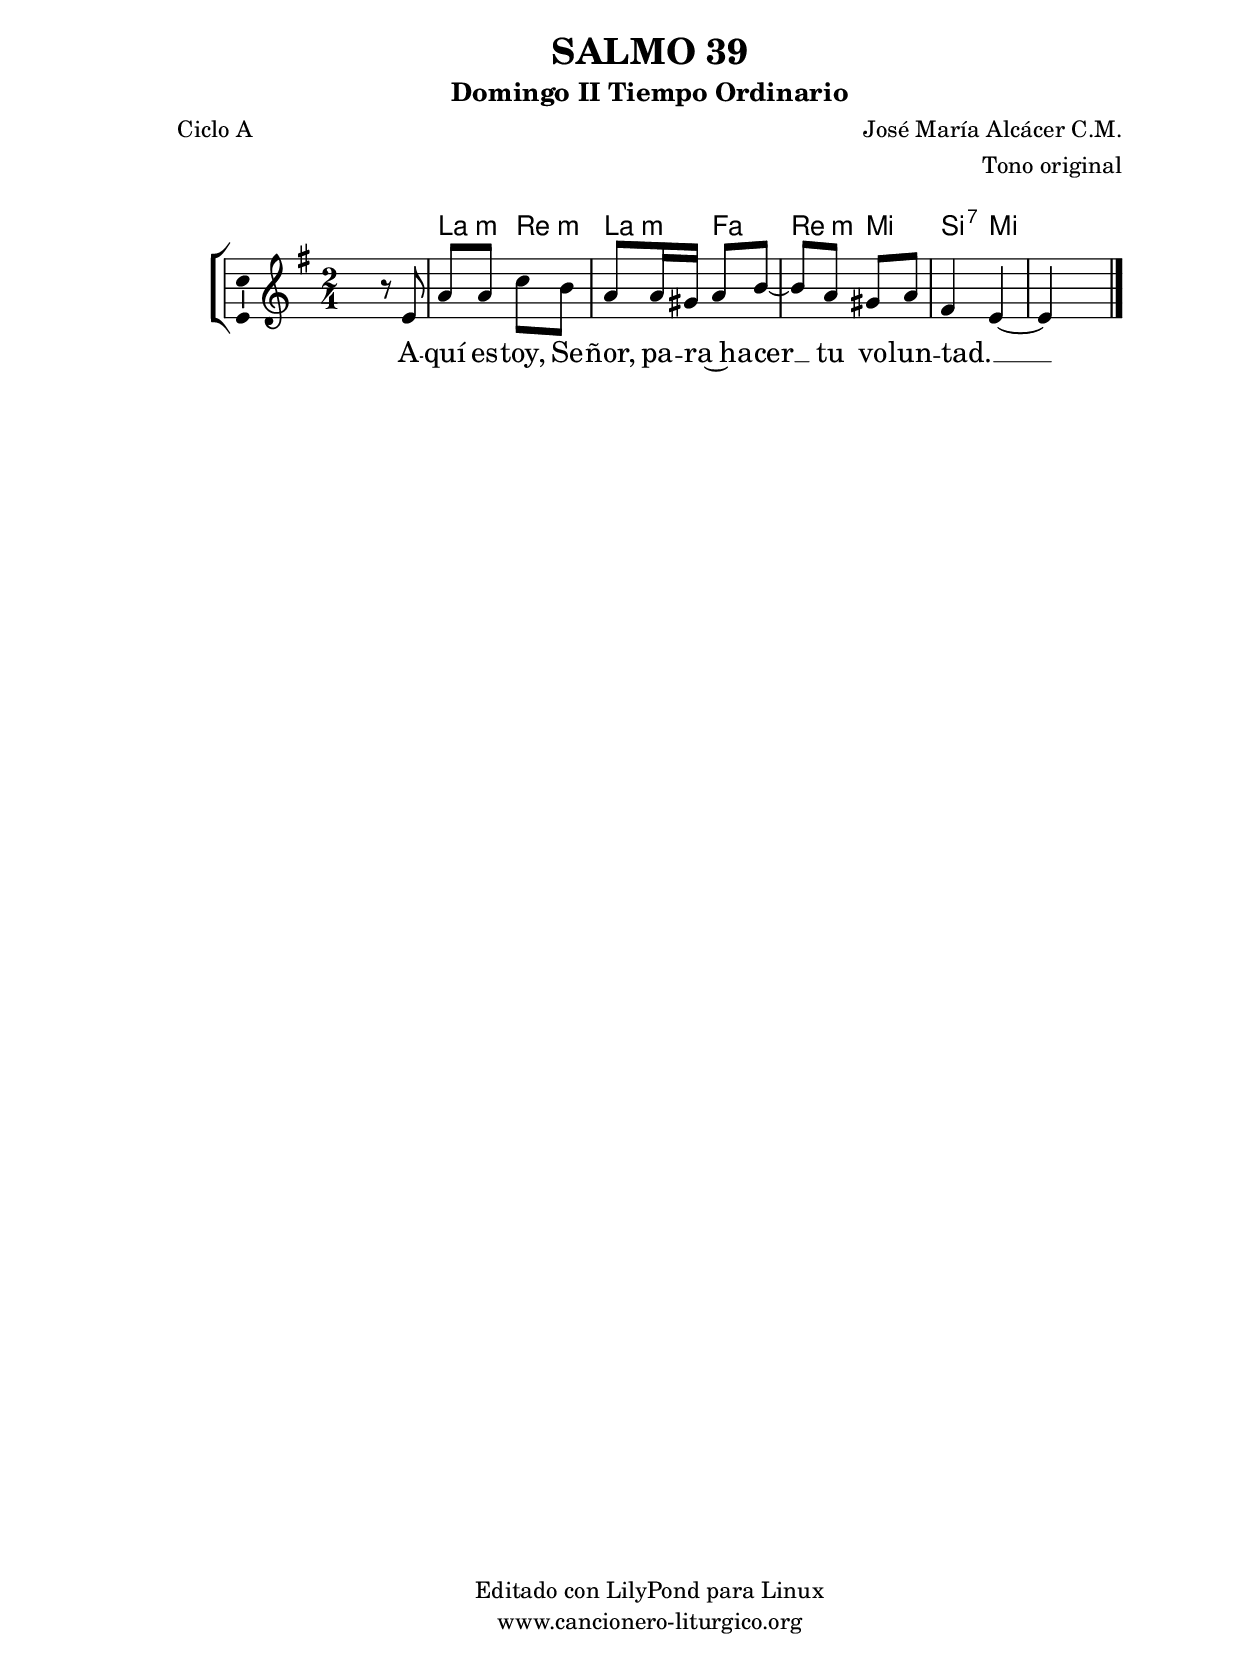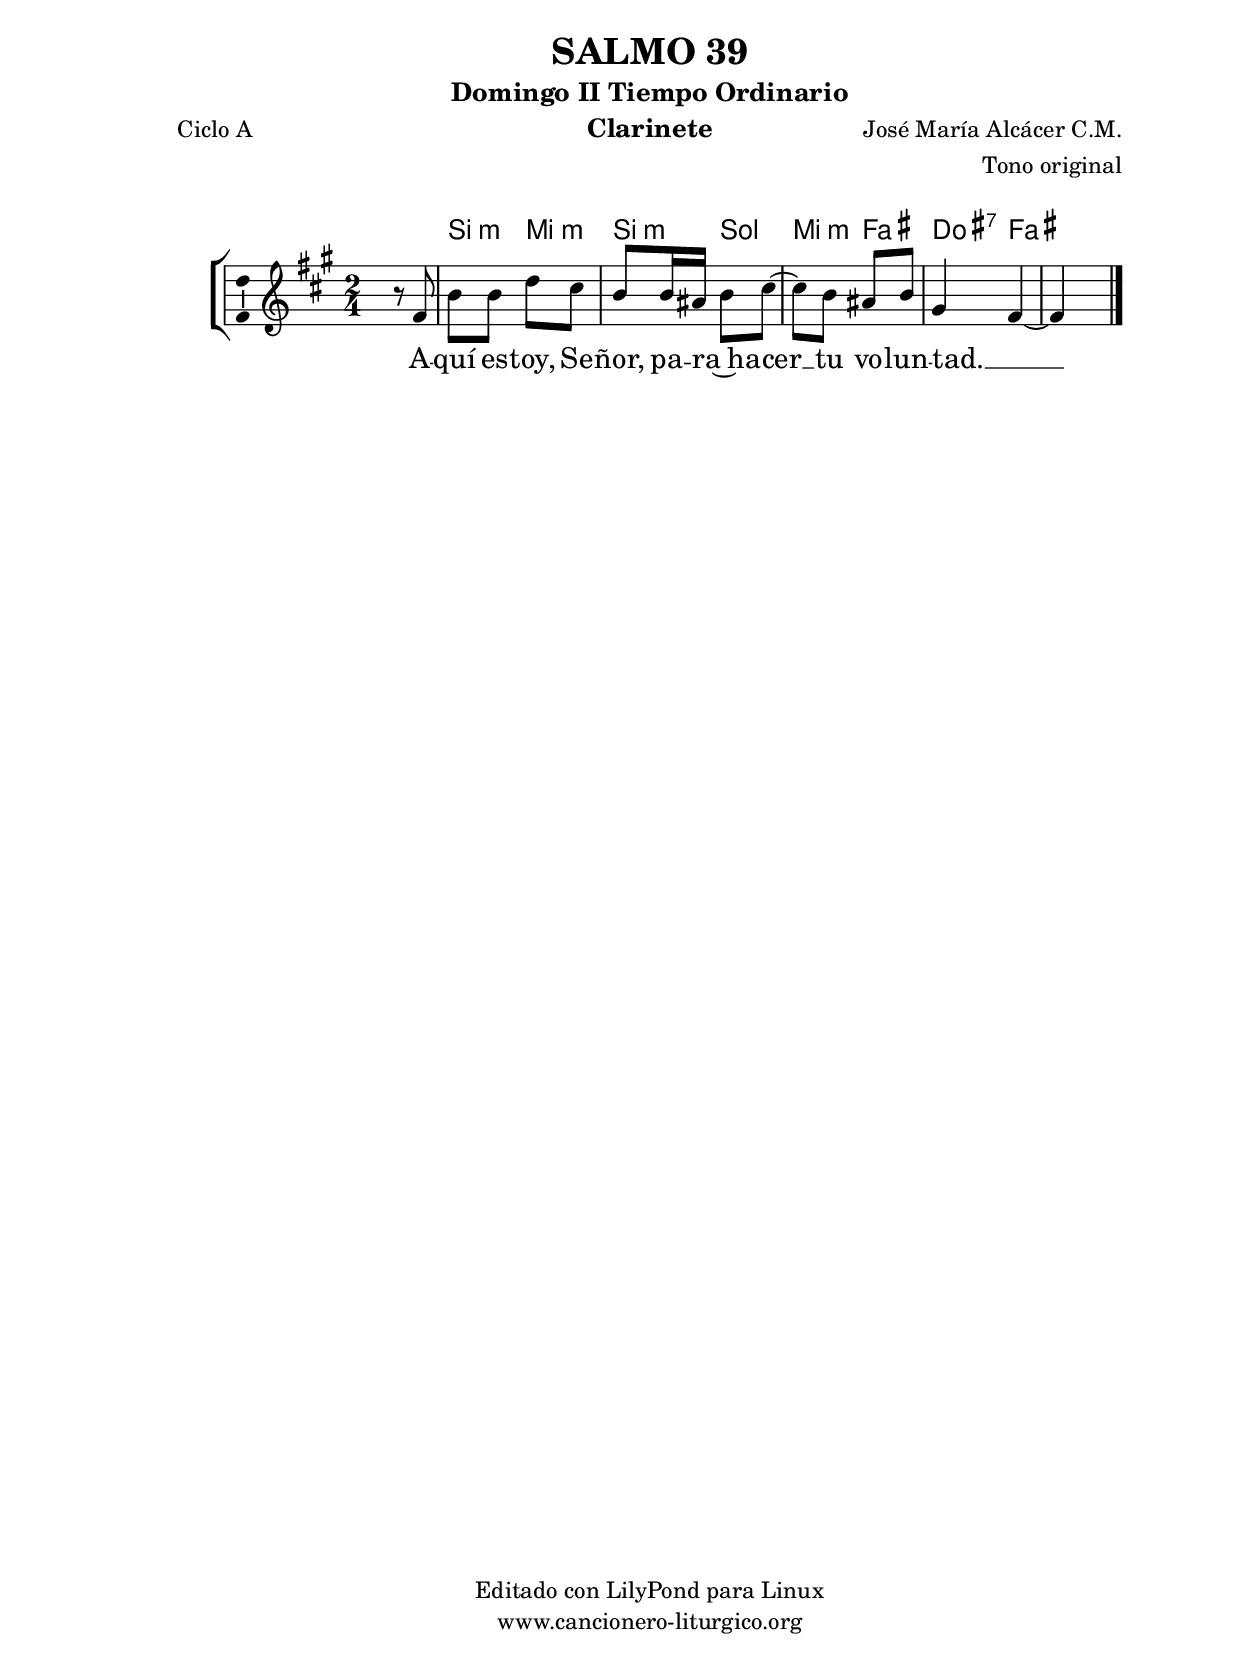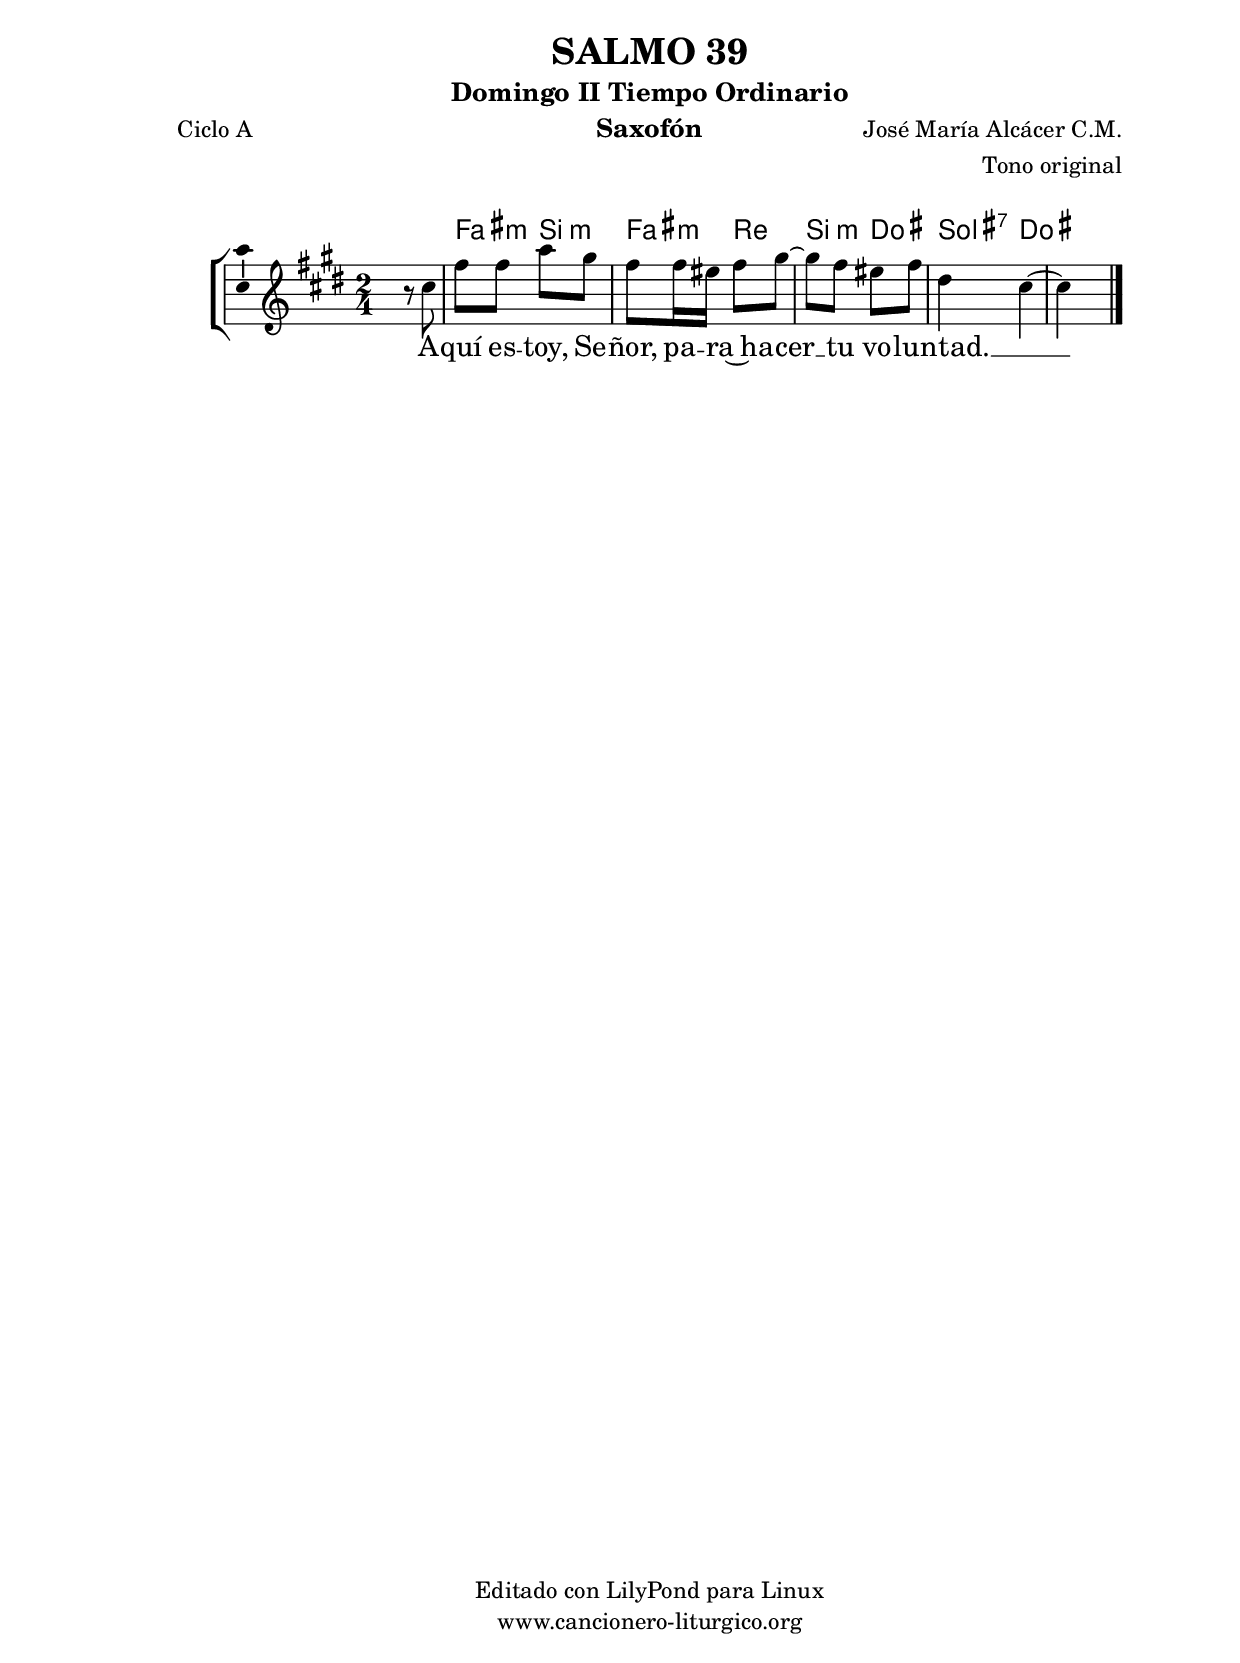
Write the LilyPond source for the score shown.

%
%para convertir .midi en .wav:
%timidity filename.midi -Ow -o finename.wav
%
%
%Para convertir de .wav a .mp3:
%lame -h -m j filename.wav
%
%
%para escuchar el midi:
%timidity nombrefichero.midi
%


%versión de lilypond para la que se ha escrito esta partitura:
\version "2.16.0"

	%Tamaño papel
	#(set-default-paper-size "a4")
	%Tamaño partitura
	#(set-global-staff-size 20)
	%No responde al pulsar sobre una nota
	#(ly:set-option 'point-and-click #f)

%parámetros del encabezamiento:
\header {
	title = "SALMO 39"
	subtitle = "Domingo II Tiempo Ordinario"
	composer = "José María Alcácer C.M."
	poet = "Ciclo A"
	meter = ""
%	arranger = "Tono original: Mi"
	arranger = "Tono original"
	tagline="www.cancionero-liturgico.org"
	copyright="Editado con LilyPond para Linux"
	}

%parámetros asociados al papel:
\paper  {
	oddHeaderMarkup = \markup {\fill-line { \on-the-fly #not-first-page \fromproperty #'header:title \on-the-fly #not-first-page \fromproperty #'header:composer }}
	evenHeaderMarkup = \markup {\fill-line { \fromproperty #'header:composer \fromproperty #'header:title }}
	#(set-paper-size "a4")
	print-page-number = ##f
	first-page-number = 1
	print-first-page-number = ##f
%	head-separation = 3.0 \cm
	top-margin = 2.0 \cm
	bottom-margin = 0.5\cm
%%%	bottom-margin = -1.0\cm
	left-margin = 3.0 \cm
	line-width = 16.0 \cm 
	indent = 8\mm
	interscoreline = 2.\mm
	between-system-space = 15\mm
%	para que las partituras no llenen la hoja:
	ragged-bottom = ##t
%	idem para la última hoja:
	ragged-last-bottom = ##f
%	para que las partituras llenen el ancho del papel:
	ragged-last = ##f
	after-title-space = 2.5 \cm
%page-count=1
%system-count=8

	%Flexible Vertical Spacing
%	markup-markup-spacing =
%	#'((basic-distance . 15) (minimum-distance . 15) (padding . 3))
	markup-system-spacing =
	#'((basic-distance . 15) (minimum-distance . 15) (padding . 3))
	system-system-spacing =
	#'((basic-distance . 15) (minimum-distance . 15) (padding . 3))
	score-system-spacing =
	#'((basic-distance . 15) (minimum-distance . 15) (padding . 5))
%	top-system-spacing = % header
%	#'((basic-distance . 8) (minimum-distance . 0) (padding . 3))
%	top-markup-spacing =
%	#'((basic-distance . 20) (minimum-distance . 20) (padding . 3))
	last-bottom-spacing = % footer
	#'((basic-distance . 5) (minimum-distance . 5) (padding . 3))
%	score-markup-spacing =
%	#'((basic-distance . 16) (minimum-distance . 13) (padding . 3))

	}


%parámetros que afectan a toda la partitura:
global =  {
	%clave de sol (G):
	\clef G
	%armadura:
%	\transpose e g
	\key e \minor
	\tempo 4=58
	\set Score.tempoHideNote = ##t
	}


acordes = {
	\italianChords
	\chordmode {
%	\transpose e g
{

s2
a4:m d:m a:m f d:m e b:7 e s s

	}
	}
}

melodia = 
%	\transpose e g
{
	\relative c'{

\time 2/4

s4 r8 e8
a8 a c b
a8 a16 gis a8 b~
b8 a gis a
fis4 e~
e4 s4

	\bar "|."
	}
	}


texto = \lyricmode {
A -- quí es -- toy, Se -- ñor, pa -- ra~ha _ -- cer __ tu vo -- lun -- tad. __ _
	}


acordesStaff = \context ChordNames = acordesStaff <<
	\set chordChanges = ##t
	\acordes
	>>


vozStaff = \context Voice = vozStaff
\with {\consists "Ambitus_engraver"}
<<
%	\set Staff.instrumentName = ""
%	\set Staff.shortInstrumentName = ""
%	\set Staff.midiInstrument = #"clarinet"
%	\set Staff.midiInstrument = #"cello"
%	\set Staff.midiInstrument = #"flute"
	\set Staff.midiInstrument = #"electric guitar (jazz)"
%	\set Staff.midiInstrument = #"english horn"
%	\set Staff.midiInstrument = #"violin"
%	\set Staff.midiInstrument = #"glockenspiel"
	\set Staff.midiMinimumVolume = #0.7
	\set Staff.midiMaximumVolume = #0.9
	\global
	\melodia
	>>


textoStaff = \context Lyrics = textoStaff <<
	\lyricsto vozStaff \texto
	>>

\book {
	\score {
		\context ChoirStaff {
			\override StaffGroup.SystemStartBracket #'collapse-height = #1
			\override Score.SystemStartBar #'collapse-height = #1
			<<
			\acordesStaff
			\vozStaff
			\textoStaff
			>>
			}
		\layout {
	    		\context {
				\Lyrics
				\override LyricText #'font-size = #2
				}
	   		 \context {
				\Score
				%fontSize = #3
				\override StaffSymbol #'staff-space = #(magstep +3)
				%\override Beam #'thickness = #0.55
				%\override SpacingSpanner #'spacing-increment = #1.0
				%\override Slur #'height-limit = #1.5
				}
			}
		}
	\score {
		\unfoldRepeats
		\context ChoirStaff {
			<<
			\acordesStaff
			\vozStaff
			>>
			}
		\midi {
	  		\context {
	  			\Score
				tempoWholesPerMinute = #(ly:make-moment 70 4)
				}
			}
		}
	}

%Partitura para clarinete
#(define output-suffix "C")
\book {
	\header{
		instrument = "Clarinete"
		}
	\score {
		\context ChoirStaff {
			\override StaffGroup.SystemStartBracket #'collapse-height = #1
			\override Score.SystemStartBar #'collapse-height = #1
\transpose c d
			<<
			\acordesStaff
			\vozStaff
			\textoStaff
			>>
			}
		\layout {
	    		\context {
				\Lyrics
				\override LyricText #'font-size = #2
				}
	   		 \context {
				\Score
				%fontSize = #3
				\override StaffSymbol #'staff-space = #(magstep +3)
				%\override Beam #'thickness = #0.55
				%\override SpacingSpanner #'spacing-increment = #1.0
				%\override Slur #'height-limit = #1.5
				}
			}
		}
	}

%Partitura para saxofón
#(define output-suffix "S")
\book {
	\header{
		instrument = "Saxofón"
		}
	\score {
		\context ChoirStaff {
			\override StaffGroup.SystemStartBracket #'collapse-height = #1
			\override Score.SystemStartBar #'collapse-height = #1
\transpose c a
			<<
			\acordesStaff
			\vozStaff
			\textoStaff
			>>
			}
		\layout {
	    		\context {
				\Lyrics
				\override LyricText #'font-size = #2
				}
	   		 \context {
				\Score
				%fontSize = #3
				\override StaffSymbol #'staff-space = #(magstep +3)
				%\override Beam #'thickness = #0.55
				%\override SpacingSpanner #'spacing-increment = #1.0
				%\override Slur #'height-limit = #1.5
				}
			}
		}
	}

